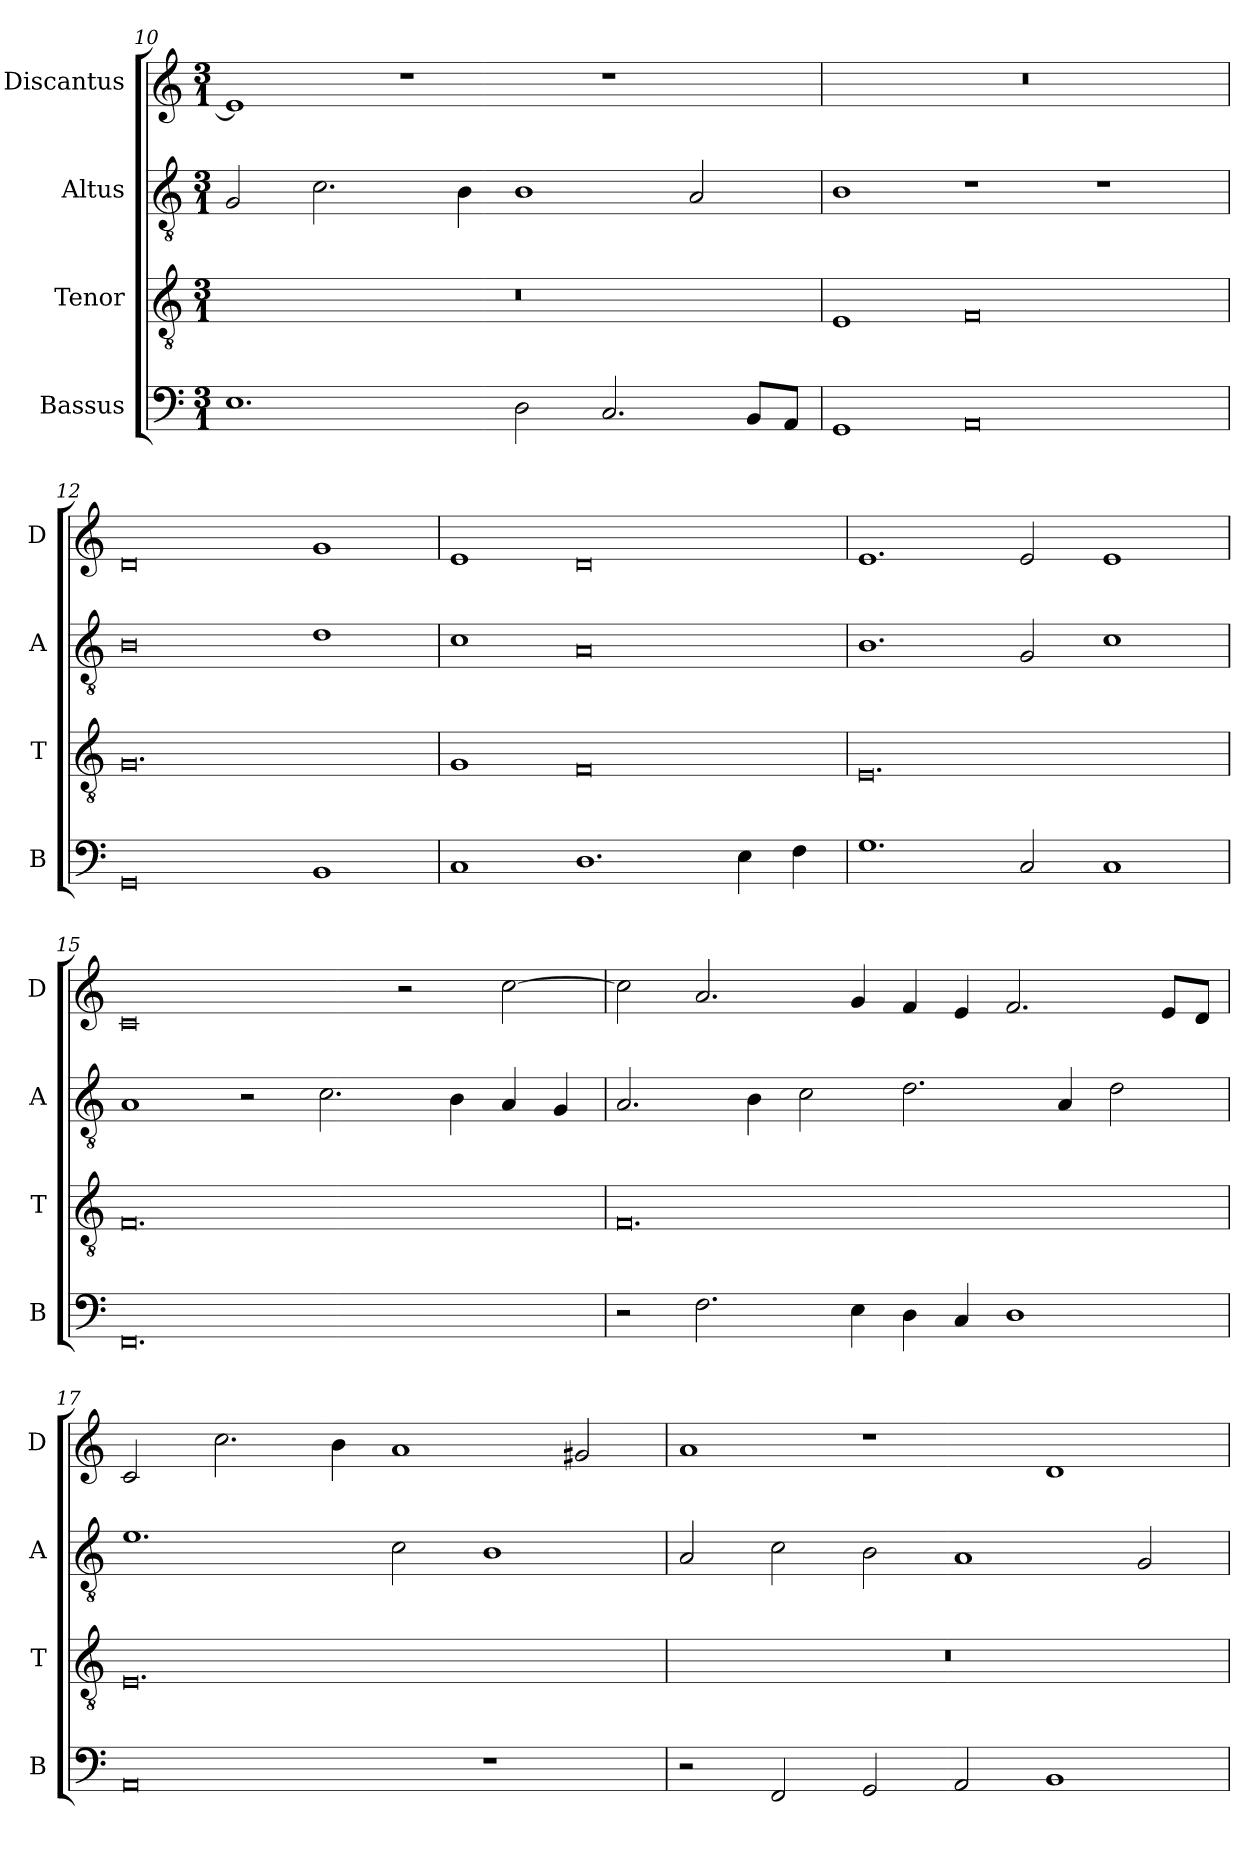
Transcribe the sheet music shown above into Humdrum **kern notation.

**kern	**kern	**kern	**kern
*part4	*part3	*part2	*part1
*staff4	*staff3	*staff2	*staff1
*I"Bassus	*I"Tenor	*I"Altus	*I"Discantus
*I'B	*I'T	*I'A	*I'D
*clefF4	*clefGv2	*clefGv2	*clefG2
*k[]	*k[]	*k[]	*k[]
*M3/1	*M3/1	*M3/1	*M3/1
=10	=10	=10	=10
1.E	0.r	2G/	1e]
.	.	2.c\	.
.	.	.	1r
.	.	4B\	.
2D\	.	1B	.
2.C/	.	.	1r
.	.	2A/	.
8BB/L	.	.	.
8AA/J	.	.	.
=11	=11	=11	=11
1GG	1E	1B	0.r
0AA	0F	1r	.
.	.	1r	.
=12	=12	=12	=12
0GG	0.G	0B	0d
1BB	.	1d	1g
=13	=13	=13	=13
1C	1G	1c	1e
1.D	0F	0A	0d
4E\	.	.	.
4F\	.	.	.
=14	=14	=14	=14
1.G	0.E	1.B	1.e
2C/	.	2G/	2e/
1C	.	1c	1e
=15	=15	=15	=15
0.FF	0.F	1A	0c
.	.	2r	.
.	.	2.c\	.
.	.	.	2r
.	.	4B\	.
.	.	4A/	[2cc\
.	.	4G/	.
=16	=16	=16	=16
2r	0.F	2.A/	2cc\]
2.F\	.	.	2.a/
.	.	4B\	.
.	.	2c\	.
4E\	.	.	4g/
4D\	.	2.d\	4f/
4C/	.	.	4e/
1D	.	.	2.f/
.	.	4A/	.
.	.	2d\	.
.	.	.	8e/L
.	.	.	8d/J
=17	=17	=17	=17
0AA	0.E	1.e	2c/
.	.	.	2.cc\
.	.	.	4b\
.	.	2c\	1a
1r	.	1B	.
.	.	.	2g#X/
=18	=18	=18	=18
2r	0.r	2A/	1a
2FF/	.	2c\	.
2GG/	.	2B\	1r
2AA/	.	1A	.
1BB	.	.	1d
.	.	2G/	.
=	=	=	=
*-	*-	*-	*-
